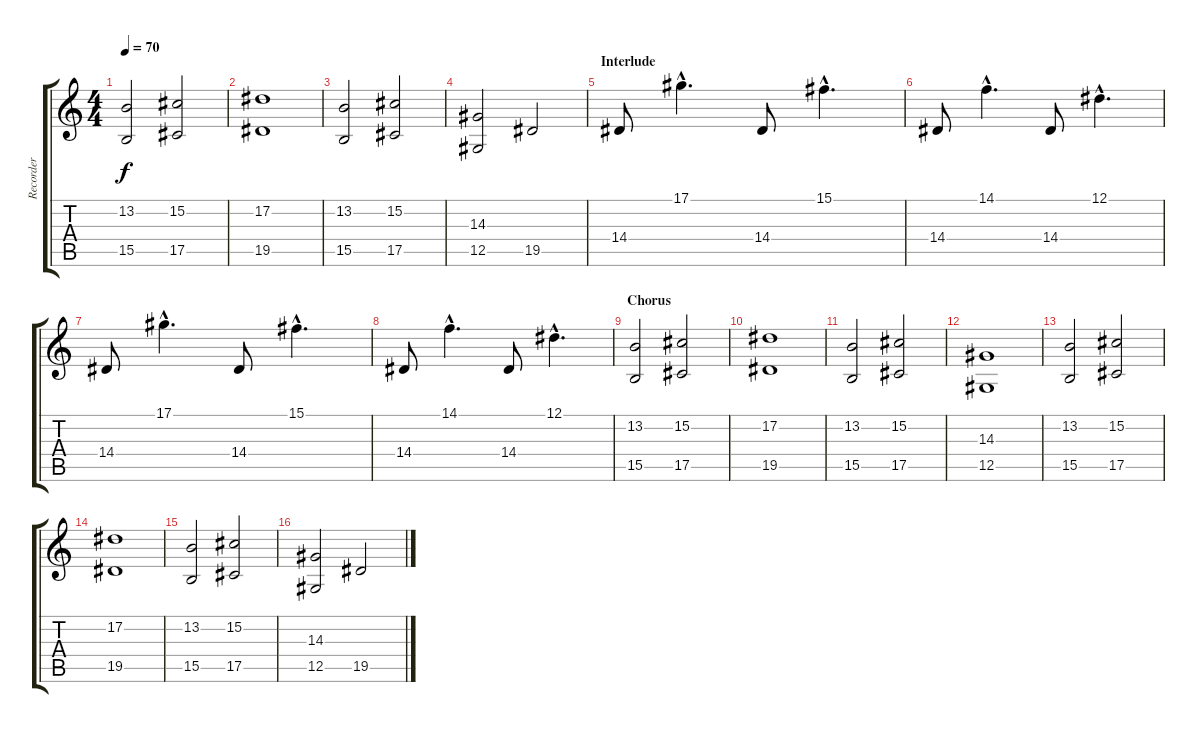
\track ("Recorder" "Recorder") {instrument recorder}
\staff {score tabs}
\tuning (Eb4 Bb3 Gb3 Db3 Ab2 Eb2) {hide}
\ts (4 4)
\tempo 70
\clef g2
\ks c
(13.2 15.5).2{dy f} (15.2 17.5).2 |
(17.2 19.5).1 |
(13.2 15.5).2 (15.2 17.5).2 |
(14.3 12.5).2 19.5.2 |
\section ("" "Interlude")
14.4.8 17.1{hac}.4{d} 14.4.8 15.1{hac}.4{d} |
14.4.8 14.1{hac}.4{d} 14.4.8 12.1{hac}.4{d} |
14.4.8 17.1{hac}.4{d} 14.4.8 15.1{hac}.4{d} |
14.4.8 14.1{hac}.4{d} 14.4.8 12.1{hac}.4{d} |
\section ("" "Chorus")
(13.2 15.5).2 (15.2 17.5).2 |
(17.2 19.5).1 |
(13.2 15.5).2 (15.2 17.5).2 |
(14.3 12.5).1 |
(13.2 15.5).2 (15.2 17.5).2 |
(17.2 19.5).1 |
(13.2 15.5).2 (15.2 17.5).2 |
(14.3 12.5).2 19.5.2
